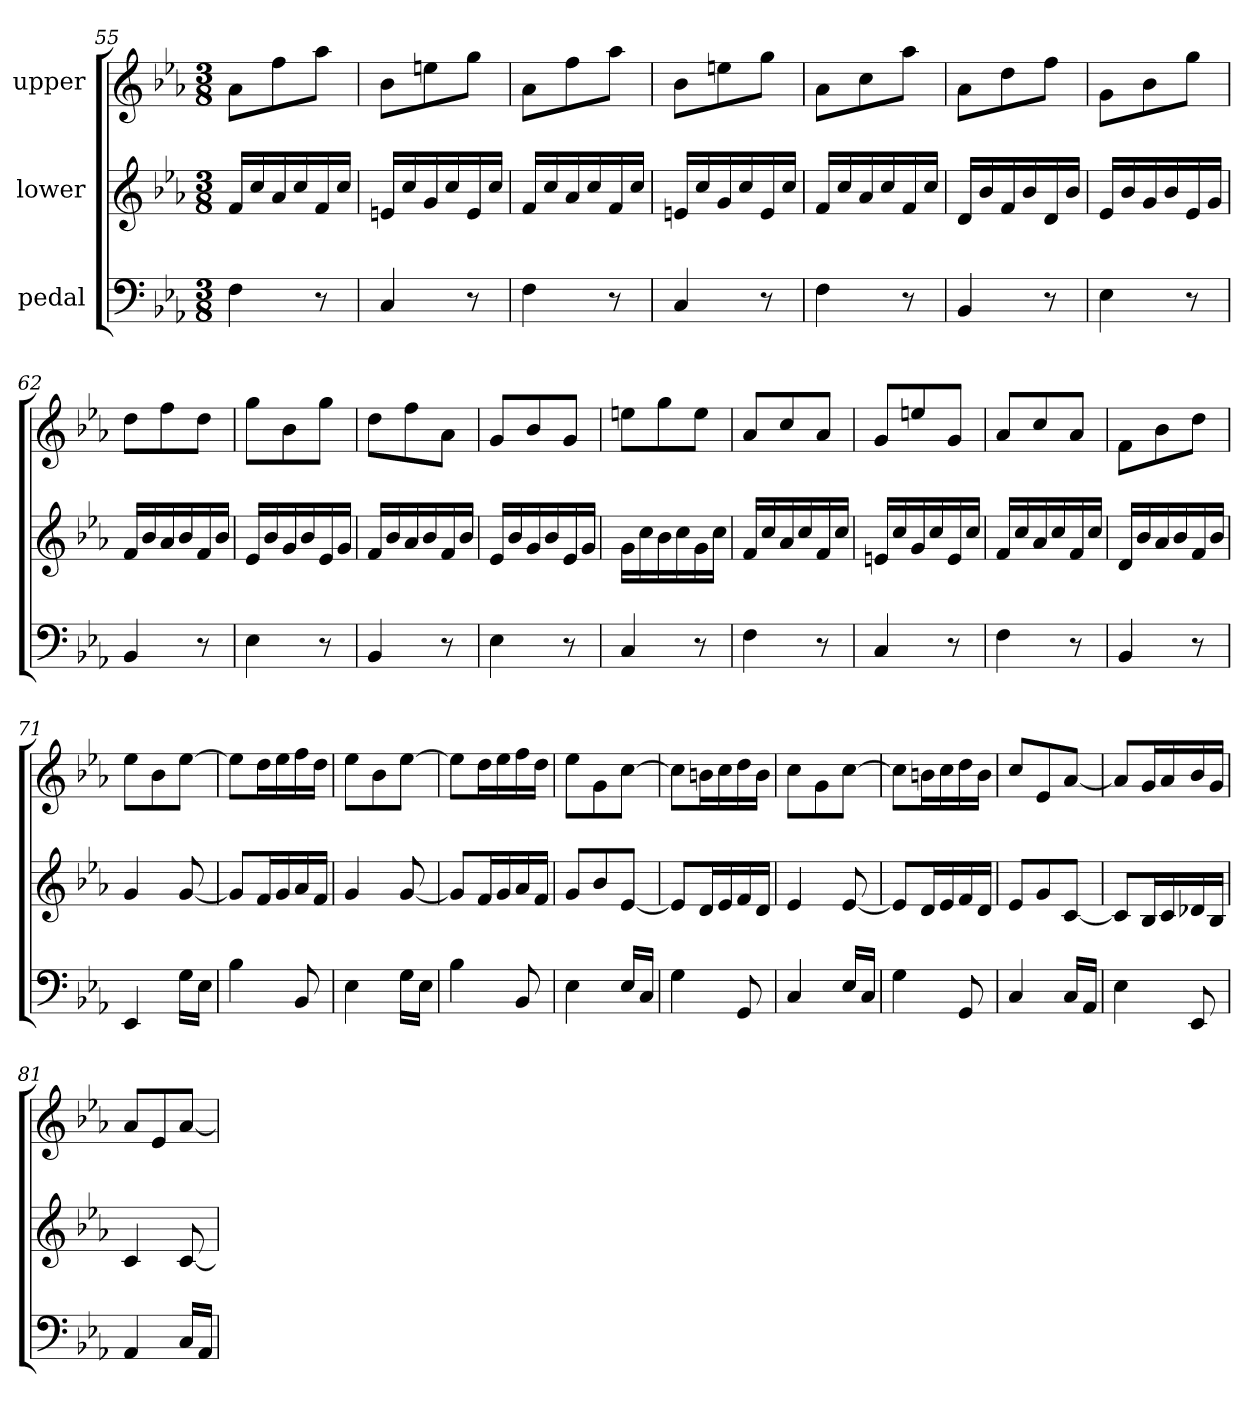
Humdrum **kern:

**kern	**kern	**kern
*part3	*part2	*part1
*staff3	*staff2	*staff1
*I"pedal	*I"lower	*I"upper
*clefF4	*clefG2	*clefG2
*k[b-e-a-]	*k[b-e-a-]	*k[b-e-a-]
*E-:	*E-:	*E-:
*M3/8	*M3/8	*M3/8
=55	=55	=55
4F\	16f/LL	8a-\L
.	16cc/	.
.	16a-/	8ff\
.	16cc/	.
8r	16f/	8aa-\J
.	16cc/JJ	.
=56	=56	=56
4C/	16en/LL	8b-\L
.	16cc/	.
.	16g/	8een\
.	16cc/	.
8r	16e/	8gg\J
.	16cc/JJ	.
=57	=57	=57
4F\	16f/LL	8a-\L
.	16cc/	.
.	16a-/	8ff\
.	16cc/	.
8r	16f/	8aa-\J
.	16cc/JJ	.
!!LO:PB:g=z
=58	=58	=58
4C/	16en/LL	8b-\L
.	16cc/	.
.	16g/	8een\
.	16cc/	.
8r	16e/	8gg\J
.	16cc/JJ	.
=59	=59	=59
4F\	16f/LL	8a-\L
.	16cc/	.
.	16a-/	8cc\
.	16cc/	.
8r	16f/	8aa-\J
.	16cc/JJ	.
=60	=60	=60
4BB-/	16d/LL	8a-\L
.	16b-/	.
.	16f/	8dd\
.	16b-/	.
8r	16d/	8ff\J
.	16b-/JJ	.
=61	=61	=61
4E-\	16e-/LL	8g\L
.	16b-/	.
.	16g/	8b-\
.	16b-/	.
8r	16e-/	8gg\J
.	16g/JJ	.
=62	=62	=62
4BB-/	16f/LL	8dd\L
.	16b-/	.
.	16a-/	8ff\
.	16b-/	.
8r	16f/	8dd\J
.	16b-/JJ	.
=63	=63	=63
4E-\	16e-/LL	8gg\L
.	16b-/	.
.	16g/	8b-\
.	16b-/	.
8r	16e-/	8gg\J
.	16g/JJ	.
!!LO:LB:g=z
=64	=64	=64
4BB-/	16f/LL	8dd\L
.	16b-/	.
.	16a-/	8ff\
.	16b-/	.
8r	16f/	8a-\J
.	16b-/JJ	.
=65	=65	=65
4E-\	16e-/LL	8g/L
.	16b-/	.
.	16g/	8b-/
.	16b-/	.
8r	16e-/	8g/J
.	16g/JJ	.
=66	=66	=66
4C/	16g\LL	8een\L
.	16cc\	.
.	16b-\	8gg\
.	16cc\	.
8r	16g\	8ee\J
.	16cc\JJ	.
=67	=67	=67
4F\	16f/LL	8a-/L
.	16cc/	.
.	16a-/	8cc/
.	16cc/	.
8r	16f/	8a-/J
.	16cc/JJ	.
=68	=68	=68
4C/	16en/LL	8g/L
.	16cc/	.
.	16g/	8een/
.	16cc/	.
8r	16e/	8g/J
.	16cc/JJ	.
=69	=69	=69
4F\	16f/LL	8a-/L
.	16cc/	.
.	16a-/	8cc/
.	16cc/	.
8r	16f/	8a-/J
.	16cc/JJ	.
!!LO:LB:g=z
=70	=70	=70
4BB-/	16d/LL	8f\L
.	16b-/	.
.	16a-/	8b-\
.	16b-/	.
8r	16f/	8dd\J
.	16b-/JJ	.
=71	=71	=71
4EE-/	4g/	8ee-\L
.	.	8b-\
16G\LL	[8g/	[8ee-\J
16E-\JJ	.	.
=72	=72	=72
4B-\	8g/L]	8ee-\L]
.	16f/L	16dd\L
.	16g/	16ee-\
8BB-/	16a-/	16ff\
.	16f/JJ	16dd\JJ
=73	=73	=73
4E-\	4g/	8ee-\L
.	.	8b-\
16G\LL	[8g/	[8ee-\J
16E-\JJ	.	.
=74	=74	=74
4B-\	8g/L]	8ee-\L]
.	16f/L	16dd\L
.	16g/	16ee-\
8BB-/	16a-/	16ff\
.	16f/JJ	16dd\JJ
=75	=75	=75
4E-\	8g/L	8ee-\L
.	8b-/	8g\
16E-/LL	[8e-/J	[8cc\J
16C/JJ	.	.
=76	=76	=76
4G\	8e-/L]	8cc\L]
.	16d/L	16bn\L
.	16e-/	16cc\
8GG/	16f/	16dd\
.	16d/JJ	16b\JJ
=77	=77	=77
4C/	4e-/	8cc\L
.	.	8g\
16E-/LL	[8e-/	[8cc\J
16C/JJ	.	.
!!LO:LB:g=z
=78	=78	=78
4G\	8e-/L]	8cc\L]
.	16d/L	16bn\L
.	16e-/	16cc\
8GG/	16f/	16dd\
.	16d/JJ	16b\JJ
=79	=79	=79
4C/	8e-/L	8cc/L
.	8g/	8e-/
16C/LL	[8c/J	[8a-/J
16AA-/JJ	.	.
=80	=80	=80
4E-\	8c/L]	8a-/L]
.	16B-/L	16g/L
.	16c/	16a-/
8EE-/	16d-/	16b-/
.	16B-/JJ	16g/JJ
=81	=81	=81
4AA-/	4c/	8a-/L
.	.	8e-/
16C/LL	[8c/	[8a-/J
16AA-/JJ	.	.
=	=	=
*-	*-	*-
